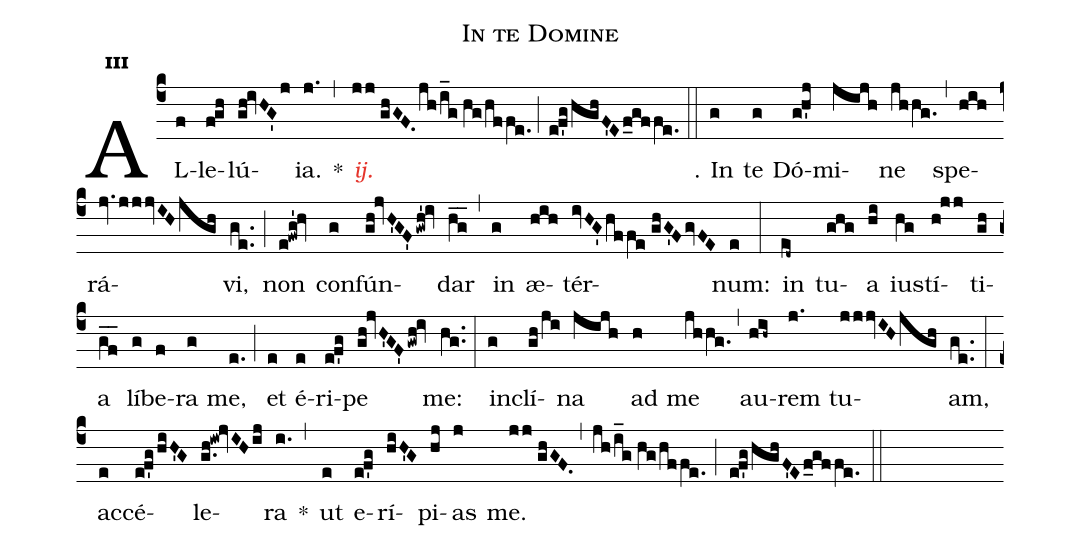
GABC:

name:In te Domine;
mode:3;
office-part:Alleluia;
%%
(c4) AL(f)le(f!gh)lú(gh!ivHG'/j)ia.(j.) *(,)
<c><i>ij.</i></c>(jj//ghGF./jh/i_g//hg/hffe.;e!f'g/hghF'E/f_gffe.) (::)

℣. {I}n(g) te(g) Dó(g!h'j)mi(jijh)ne(jhhg.) (,)
spe(hih)rá(jv.jjjvIH/jgh)vi,(ge..) (;)
non(e!fwg'!hv) con(g)fún(gh!jvH'GF'/gwh'!iv)dar(hg__) (,)
in(g) æ(hih)tér(ivHG'/hffe//ghG'F/gvFE)num:(e) (:)
in(ed~) tu(ghg)a(hi) ius(hg)tí(h!jj)ti(gh)a(gf__) lí(g)be(f)ra(g) me,(e.) (;)
et(e) é(e)ri(e!f'g)pe(gh!jvH'GF'/gwh!iv) me:(hg..) (:)
in(g)clí(gh/ji)na(jijh) ad(h) me(jhhg.) (,)
au(hih~)rem(j.) tu(jjjvIH/jgh)am,(ge..) (:)
ac(e)cé(e!f'g/hiH'G)le(g.h!iw!jvIH/ij)ra(i.) *(,)
ut(e) e(e!f'g)rí(hiH'G)pi(hj)as(j) me.(jj//ghGF.) (,)
(jh/i_g//hg/hffe.) (;)
(e!f'g/hghF'E/f_gffe.) (::)
